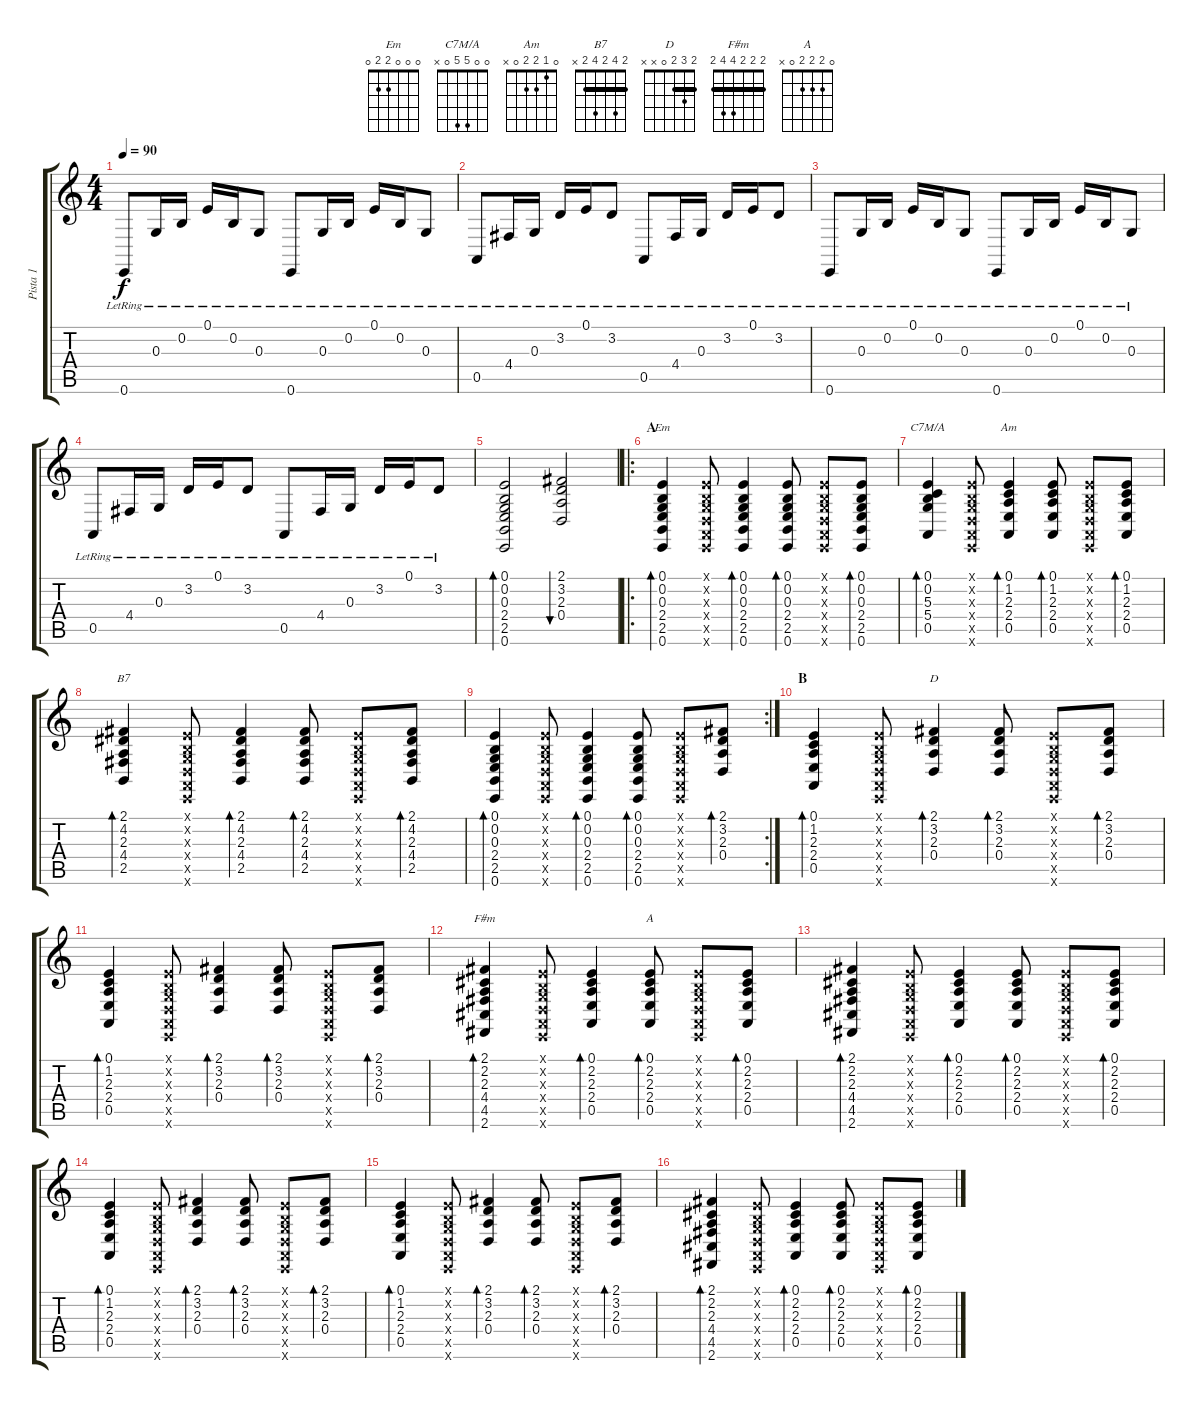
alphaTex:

\track ("Pista 1" "Pista 1") {instrument electricpiano1}
\staff {score tabs}
\tuning (E4 B3 G3 D3 A2 E2) {hide}
\chord ("Em" 0 0 0 2 2 0)
\chord ("C7M/A" 0 0 5 5 0 x)
\chord ("Am" 0 1 2 2 0 x)
\chord ("B7" 2 4 2 4 2 x) {barre 2}
\chord ("D" 2 3 2 0 x x) {barre 2}
\chord ("F#m" 2 2 2 4 4 2) {barre 2}
\chord ("A" 0 2 2 2 0 x)
\ts (4 4)
\tempo 90
\clef g2
\ks c
0.6{lr}.8{dy f instrument electricpiano1} 0.3{lr}.16 0.2{lr}.16 0.1{lr}.16 0.2{lr}.16 0.3{lr}.8 0.6{lr}.8 0.3{lr}.16 0.2{lr}.16 0.1{lr}.16 0.2{lr}.16 0.3{lr}.8 |
0.5{lr}.8 4.4{lr}.16 0.3{lr}.16 3.2{lr}.16 0.1{lr}.16 3.2{lr}.8 0.5{lr}.8 4.4{lr}.16 0.3{lr}.16 3.2{lr}.16 0.1{lr}.16 3.2{lr}.8 |
0.6{lr}.8 0.3{lr}.16 0.2{lr}.16 0.1{lr}.16 0.2{lr}.16 0.3{lr}.8 0.6{lr}.8 0.3{lr}.16 0.2{lr}.16 0.1{lr}.16 0.2{lr}.16 0.3{lr}.8 |
0.5{lr}.8 4.4{lr}.16 0.3{lr}.16 3.2{lr}.16 0.1{lr}.16 3.2{lr}.8 0.5{lr}.8 4.4{lr}.16 0.3{lr}.16 3.2{lr}.16 0.1{lr}.16 3.2{lr}.8 |
(0.1 0.2 0.3 2.4 2.5 0.6).2{bd 480} (2.1 3.2 2.3 0.4).2{bu 480} |
\ro
\section ("" "A")
(0.1 0.2 0.3 2.4 2.5 0.6).4{bd 60 ch "Em"} (0.1{x} 0.2{x} 0.3{x} 0.4{x} 0.5{x} 0.6{x}).8 (0.1 0.2 0.3 2.4 2.5 0.6).4{bd 60} (0.1 0.2 0.3 2.4 2.5 0.6).8{bd 60} (0.1{x} 0.2{x} 0.3{x} 0.4{x} 0.5{x} 0.6{x}).8 (0.1 0.2 0.3 2.4 2.5 0.6).8{bd 60} |
(0.1 0.2 5.3 5.4 0.5).4{bd 60 ch "C7M/A"} (0.1{x} 0.2{x} 0.3{x} 0.4{x} 0.5{x} 0.6{x}).8 (0.1 1.2 2.3 2.4 0.5).4{bd 60 ch "Am"} (0.1 1.2 2.3 2.4 0.5).8{bd 60} (0.1{x} 0.2{x} 0.3{x} 0.4{x} 0.5{x} 0.6{x}).8 (0.1 1.2 2.3 2.4 0.5).8{bd 60} |
(2.1 4.2 2.3 4.4 2.5).4{bd 60 ch "B7"} (0.1{x} 0.2{x} 0.3{x} 0.4{x} 0.5{x} 0.6{x}).8 (2.1 4.2 2.3 4.4 2.5).4{bd 60} (2.1 4.2 2.3 4.4 2.5).8{bd 60} (0.1{x} 0.2{x} 0.3{x} 0.4{x} 0.5{x} 0.6{x}).8 (2.1 4.2 2.3 4.4 2.5).8{bd 60} |
\rc 2
(0.1 0.2 0.3 2.4 2.5 0.6).4{bd 60} (0.1{x} 0.2{x} 0.3{x} 0.4{x} 0.5{x} 0.6{x}).8 (0.1 0.2 0.3 2.4 2.5 0.6).4{bd 60} (0.1 0.2 0.3 2.4 2.5 0.6).8{bd 60} (0.1{x} 0.2{x} 0.3{x} 0.4{x} 0.5{x} 0.6{x}).8 (2.1 3.2 2.3 0.4).8{bd 60} |
\section ("" "B")
(0.1 1.2 2.3 2.4 0.5).4{bd 60} (0.1{x} 0.2{x} 0.3{x} 0.4{x} 0.5{x} 0.6{x}).8 (2.1 3.2 2.3 0.4).4{bd 60 ch "D"} (2.1 3.2 2.3 0.4).8{bd 60} (0.1{x} 0.2{x} 0.3{x} 0.4{x} 0.5{x} 0.6{x}).8 (2.1 3.2 2.3 0.4).8{bd 60} |
(0.1 1.2 2.3 2.4 0.5).4{bd 60} (0.1{x} 0.2{x} 0.3{x} 0.4{x} 0.5{x} 0.6{x}).8 (2.1 3.2 2.3 0.4).4{bd 60} (2.1 3.2 2.3 0.4).8{bd 60} (0.1{x} 0.2{x} 0.3{x} 0.4{x} 0.5{x} 0.6{x}).8 (2.1 3.2 2.3 0.4).8{bd 60} |
(2.1 2.2 2.3 4.4 4.5 2.6).4{bd 60 ch "F#m"} (0.1{x} 0.2{x} 0.3{x} 0.4{x} 0.5{x} 0.6{x}).8 (0.1 2.2 2.3 2.4 0.5).4{bd 60} (0.1 2.2 2.3 2.4 0.5).8{bd 60 ch "A"} (0.1{x} 0.2{x} 0.3{x} 0.4{x} 0.5{x} 0.6{x}).8 (0.1 2.2 2.3 2.4 0.5).8{bd 60} |
(2.1 2.2 2.3 4.4 4.5 2.6).4{bd 60} (0.1{x} 0.2{x} 0.3{x} 0.4{x} 0.5{x} 0.6{x}).8 (0.1 2.2 2.3 2.4 0.5).4{bd 60} (0.1 2.2 2.3 2.4 0.5).8{bd 60} (0.1{x} 0.2{x} 0.3{x} 0.4{x} 0.5{x} 0.6{x}).8 (0.1 2.2 2.3 2.4 0.5).8{bd 60} |
(0.1 1.2 2.3 2.4 0.5).4{bd 60} (0.1{x} 0.2{x} 0.3{x} 0.4{x} 0.5{x} 0.6{x}).8 (2.1 3.2 2.3 0.4).4{bd 60} (2.1 3.2 2.3 0.4).8{bd 60} (0.1{x} 0.2{x} 0.3{x} 0.4{x} 0.5{x} 0.6{x}).8 (2.1 3.2 2.3 0.4).8{bd 60} |
(0.1 1.2 2.3 2.4 0.5).4{bd 60} (0.1{x} 0.2{x} 0.3{x} 0.4{x} 0.5{x} 0.6{x}).8 (2.1 3.2 2.3 0.4).4{bd 60} (2.1 3.2 2.3 0.4).8{bd 60} (0.1{x} 0.2{x} 0.3{x} 0.4{x} 0.5{x} 0.6{x}).8 (2.1 3.2 2.3 0.4).8{bd 60} |
(2.1 2.2 2.3 4.4 4.5 2.6).4{bd 60} (0.1{x} 0.2{x} 0.3{x} 0.4{x} 0.5{x} 0.6{x}).8 (0.1 2.2 2.3 2.4 0.5).4{bd 60} (0.1 2.2 2.3 2.4 0.5).8{bd 60} (0.1{x} 0.2{x} 0.3{x} 0.4{x} 0.5{x} 0.6{x}).8 (0.1 2.2 2.3 2.4 0.5).8{bd 60}
